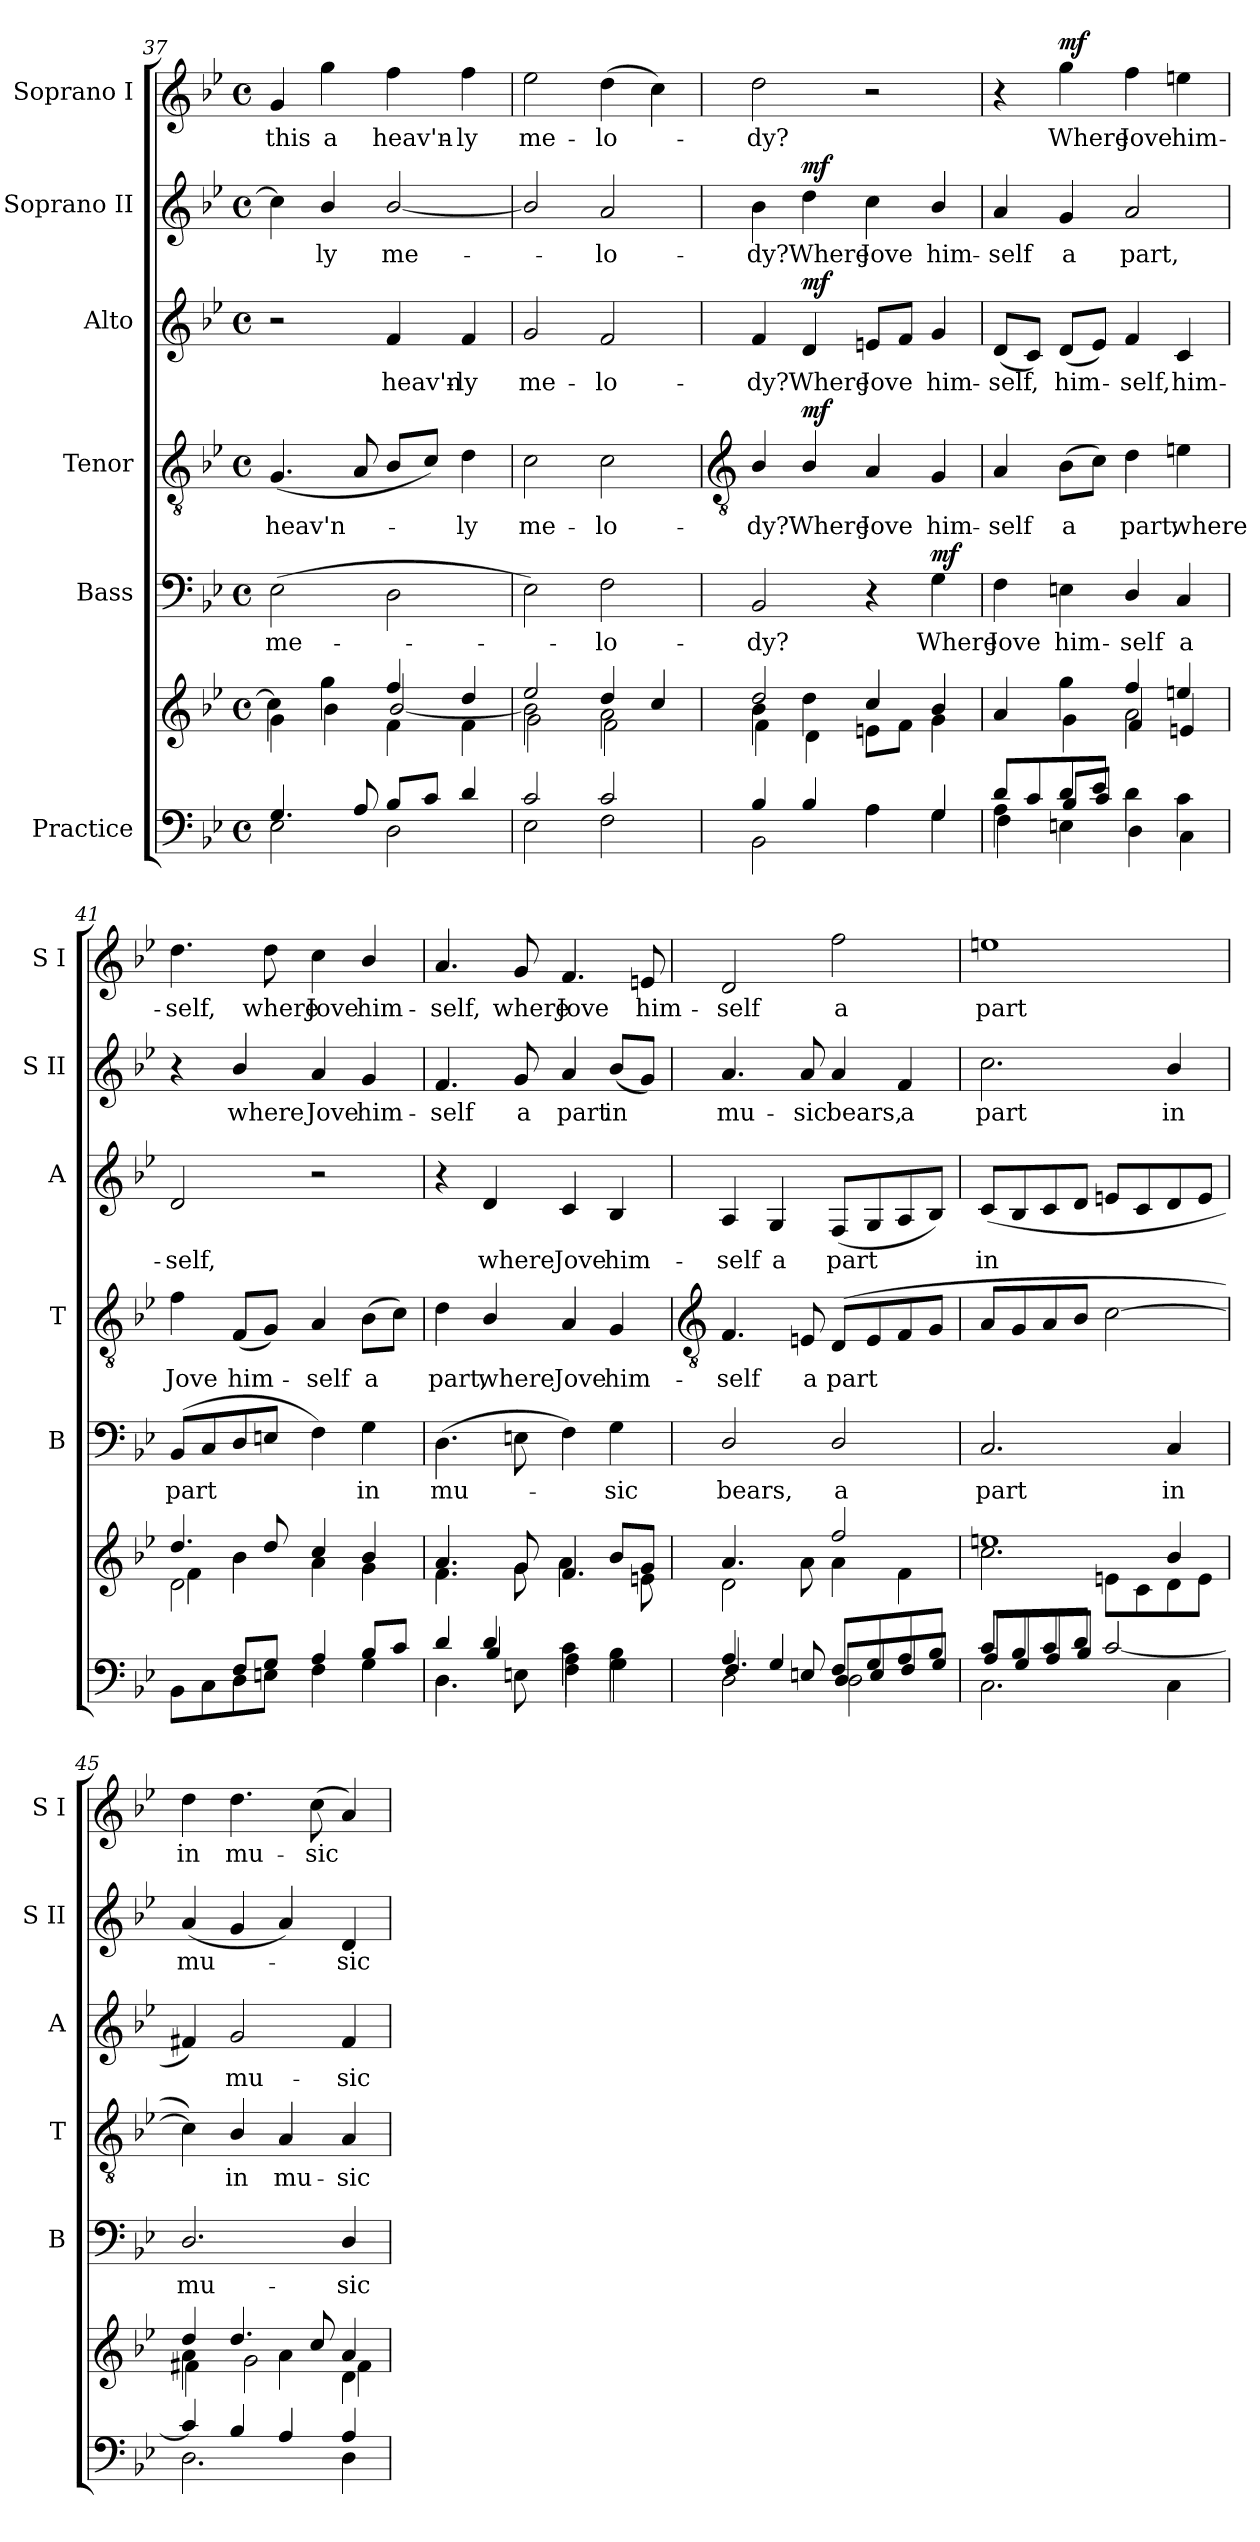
**kern	**kern	**kern	**text	**dynam	**kern	**text	**dynam	**kern	**text	**dynam	**kern	**text	**dynam	**kern	**text	**dynam
*part6	*part6	*part5	*part5	*part5	*part4	*part4	*part4	*part3	*part3	*part3	*part2	*part2	*part2	*part1	*part1	*part1
*staff7	*staff6	*staff5	*staff5	*staff5	*staff4	*staff4	*staff4	*staff3	*staff3	*staff3	*staff2	*staff2	*staff2	*staff1	*staff1	*staff1
*I"Practice	*	*I"Bass	*	*	*I"Tenor	*	*	*I"Alto	*	*	*I"Soprano II	*	*	*I"Soprano I	*	*
*	*	*I'B	*	*	*I'T	*	*	*I'A	*	*	*I'S II	*	*	*I'S I	*	*
*clefF4	*clefG2	*clefF4	*	*	*clefGv2	*	*	*clefG2	*	*	*clefG2	*	*	*clefG2	*	*
*k[b-e-]	*k[b-e-]	*k[b-e-]	*	*	*k[b-e-]	*	*	*k[b-e-]	*	*	*k[b-e-]	*	*	*k[b-e-]	*	*
*B-:	*B-:	*B-:	*	*	*B-:	*	*	*B-:	*	*	*B-:	*	*	*B-:	*	*
*M4/4	*M4/4	*M4/4	*	*	*M4/4	*	*	*M4/4	*	*	*M4/4	*	*	*M4/4	*	*
*met(c)	*met(c)	*met(c)	*	*	*met(c)	*	*	*met(c)	*	*	*met(c)	*	*	*met(c)	*	*
=37	=37	=37	=37	=37	=37	=37	=37	=37	=37	=37	=37	=37	=37	=37	=37	=37
*^	*^	*	*	*	*	*	*	*	*	*	*	*	*	*	*	*
*	*	*	*^	*	*	*	*	*	*	*	*	*	*	*	*	*	*	*
!	!	!	!	!	!	!LO:LY:b	!	!	!LO:LY:b	!	!	!	!	!	!	!	!	!LO:LY:b	!
4.G/	2E-\	4g\	4cc]	2ryy	(>2E-	me-	.	(<4.G	heav'n-	.	2r	.	.	4cc]	.	.	4g	this	.
!	!	!	!	!	!	!	!	!	!	!	!	!	!	!	!LO:LY:b	!	!	!LO:LY:b	!
.	.	4gg\	4b-\	.	.	.	.	.	.	.	.	.	.	4b-/	ly	.	4gg	a	.
8A/	.	.	.	.	.	.	.	8A	.	.	.	.	.	.	.	.	.	.	.
!	!	!	!	!	!	!	!	!	!	!	!	!LO:LY:b	!	!	!LO:LY:b	!	!	!LO:LY:b	!
8B-/L	2D\	4ff/	[2b-/	4f\	2D	.	.	8B-/L	.	.	4f	heav'n-	.	[2b-/	me-	.	4ff	heav'n-	.
8c/J	.	.	.	.	.	.	.	8c/J)	.	.	.	.	.	.	.	.	.	.	.
!	!	!	!	!	!	!	!	!	!LO:LY:b	!	!	!LO:LY:b	!	!	!	!	!	!LO:LY:b	!
4d/	.	4dd/	.	4f\	.	.	.	4d	ly	.	4f	-ly	.	.	.	.	4ff	-ly	.
=38	=38	=38	=38	=38	=38	=38	=38	=38	=38	=38	=38	=38	=38	=38	=38	=38	=38	=38	=38
!	!	!	!	!	!	!	!	!	!LO:LY:b	!	!	!LO:LY:b	!	!	!	!	!	!LO:LY:b	!
2c	2E-\	2ee-/	2b-\]	2g\	2E-)	.	.	2c	me-	.	2g	me-	.	2b-/]	.	.	2ee-	me-	.
!	!	!	!	!	!	!LO:LY:b	!	!	!LO:LY:b	!	!	!LO:LY:b	!	!	!LO:LY:b	!	!	!LO:LY:b	!
2c	2F\	4dd/	2a\	2f\	2F	lo-	.	2c	-lo-	.	2f	-lo-	.	2a	lo-	.	(>4dd	-lo-	.
.	.	4cc/	.	.	.	.	.	.	.	.	.	.	.	.	.	.	4cc)	.	.
!!LO:LB:g=z
=39	=39	=39	=39	=39	=39	=39	=39	=39	=39	=39	=39	=39	=39	=39	=39	=39	=39	=39	=39
*	*	*	*	*	*	*	*	*clefGv2	*	*	*	*	*	*	*	*	*	*	*
!	!	!	!	!	!	!LO:LY:b	!	!	!LO:LY:b	!	!	!LO:LY:b	!	!	!LO:LY:b	!	!	!LO:LY:b	!
4B-/	2BB-\	2dd/	4b-	4f\	2BB-	-dy?	.	4B-/	-dy?	.	4f	-dy?	.	4b-	-dy?	.	2dd	dy?	.
!	!	!	!	!	!	!	!	!	!LO:LY:b	!LO:DY:b	!	!LO:LY:b	!LO:DY:b	!	!LO:LY:b	!LO:DY:b	!	!	!
4B-/	.	.	4dd	4d\	.	.	.	4B-/	Where	mf	4d	Where	mf	4dd	Where	mf	.	.	.
!	!	!	!	!	!	!	!	!	!LO:LY:b	!	!	!LO:LY:b	!	!	!LO:LY:b	!	!	!	!
4A\	4ryy	2ryy	4cc/	8en\L	4r	.	.	4A	Jove	.	8enL	Jove	.	4cc	Jove	.	2r	.	.
.	.	.	.	8f\J	.	.	.	.	.	.	8fJ	.	.	.	.	.	.	.	.
!	!	!	!	!	!	!LO:LY:b	!LO:DY:b	!	!LO:LY:b	!	!	!LO:LY:b	!	!	!LO:LY:b	!	!	!	!
4G	4G\	.	4b-/	4g\	4G	Where	mf	4G	him-	.	4g	him-	.	4b-/	him-	.	.	.	.
=40	=40	=40	=40	=40	=40	=40	=40	=40	=40	=40	=40	=40	=40	=40	=40	=40	=40	=40	=40
*	*^	*	*	*^	*	*	*	*	*	*	*	*	*	*	*	*	*	*	*
!	!	!	!	!	!	!	!	!LO:LY:b	!	!	!LO:LY:b	!	!	!LO:LY:b	!	!	!LO:LY:b	!	!	!	!
8d/L	4A	4F\	4ryy	4a	2ryy	2.ryy	4F	Jove	.	4A	-self	.	(<8dL	-self,	.	4a	-self	.	4r	.	.
8c/	.	.	.	.	.	.	.	.	.	.	.	.	8cJ)	.	.	.	.	.	.	.	.
!	!	!	!	!	!	!	!	!LO:LY:b	!	!	!LO:LY:b	!	!	!LO:LY:b	!	!	!LO:LY:b	!	!	!LO:LY:b	!LO:DY:b
8d/	8B-/L	4En\	4gg\	4g\	.	.	4En	him-	.	(>8B-L	a	.	(<8dL	him-	.	4g	a	.	4gg	Where	mf
8e-/J	8c/J	.	.	.	.	.	.	.	.	8cJ)	.	.	8e-J)	.	.	.	.	.	.	.	.
!	!	!	!	!	!	!	!	!LO:LY:b	!	!	!LO:LY:b	!	!	!LO:LY:b	!	!	!LO:LY:b	!	!	!LO:LY:b	!
4ryy	4d	4D\	4ff/	2a\	4f	.	4D/	-self	.	4d	part,	.	4f	self,	.	2a	part,	.	4ff	Jove	.
!	!	!	!	!	!	!	!	!LO:LY:b	!	!	!LO:LY:b	!	!	!LO:LY:b	!	!	!	!	!	!LO:LY:b	!
4c\	4ryy	4C\	4een/	.	4ryy	4en/	4C	a	.	4en	where	.	4c	him-	.	.	.	.	4een	him-	.
=41	=41	=41	=41	=41	=41	=41	=41	=41	=41	=41	=41	=41	=41	=41	=41	=41	=41	=41	=41	=41	=41
!	!	!	!	!	!	!	!	!LO:LY:b	!	!	!LO:LY:b	!	!	!LO:LY:b	!	!	!	!	!	!LO:LY:b	!
*	*v	*v	*	*	*	*	*	*	*	*	*	*	*	*	*	*	*	*	*	*	*
4ryy	8BB-\L	4.dd/	4ryy	2d\	4f\	(<8BB-L	part	.	4f	Jove	.	2d	-self,	.	4r	.	.	4.dd	-self,	.
.	8C\	.	.	.	.	8C	.	.	.	.	.	.	.	.	.	.	.	.	.	.
!	!	!	!	!	!	!	!	!	!	!LO:LY:b	!	!	!	!	!	!LO:LY:b	!	!	!	!
8FL	8D\	.	4b-\	.	2.ryy	8D	.	.	(<8FL	him-	.	.	.	.	4b-/	where	.	.	.	.
!	!	!	!	!	!	!	!	!	!	!	!	!	!	!	!	!	!	!	!LO:LY:b	!
8GJ	8En\J	8dd/	.	.	.	8EnJ	.	.	8GJ)	.	.	.	.	.	.	.	.	8dd	where	.
!	!	!	!	!	!	!	!	!	!	!LO:LY:b	!	!	!	!	!	!LO:LY:b	!	!	!LO:LY:b	!
4A	4F\	4cc/	4a	2ryy	.	4F)	.	.	4A	self	.	2r	.	.	4a	Jove	.	4cc	Jove	.
!	!	!	!	!	!	!	!LO:LY:b	!	!	!LO:LY:b	!	!	!	!	!	!LO:LY:b	!	!	!LO:LY:b	!
8B-/L	4G\	4b-/	4g	.	.	4G	in	.	(>8B-L	a	.	.	.	.	4g	him-	.	4b-/	him-	.
8c/J	.	.	.	.	.	.	.	.	8cJ)	.	.	.	.	.	.	.	.	.	.	.
*	*	*	*	*v	*v	*	*	*	*	*	*	*	*	*	*	*	*	*	*	*
=42	=42	=42	=42	=42	=42	=42	=42	=42	=42	=42	=42	=42	=42	=42	=42	=42	=42	=42	=42
*	*^	*	*	*	*	*	*	*	*	*	*	*	*	*	*	*	*	*	*
!	!	!	!	!	!	!	!LO:LY:b	!	!	!LO:LY:b	!	!	!	!	!	!LO:LY:b	!	!	!LO:LY:b	!
4ryy	4d/	4.D\	4.a/	4.f	4ryy	(>4.D	mu-	.	4d	part,	.	4r	.	.	4.f	-self	.	4.a	-self,	.
!	!	!	!	!	!	!	!	!	!	!LO:LY:b	!	!	!LO:LY:b	!	!	!	!	!	!	!
4d/	4B-/	.	.	.	2.ryy	.	.	.	4B-/	where	.	4d	where	.	.	.	.	.	.	.
!	!	!	!	!	!	!	!	!	!	!	!	!	!	!	!	!LO:LY:b	!	!	!LO:LY:b	!
.	.	8En\L	8g/	8g	.	8EnL	.	.	.	.	.	.	.	.	8g	a	.	8g	where	.
!	!	!	!	!	!	!	!	!	!	!LO:LY:b	!	!	!LO:LY:b	!	!	!LO:LY:b	!	!	!LO:LY:b	!
4c\	4A	4F\	4.f/	4a	.	4F)	.	.	4A	Jove	.	4c	Jove	.	4a	part	.	4.f	Jove	.
!	!	!	!	!	!	!	!LO:LY:b	!	!	!LO:LY:b	!	!	!LO:LY:b	!	!	!LO:LY:b	!	!	!	!
4B-\	4G	4G\	.	8b-L	.	4G	sic	.	4G	him-	.	4B-	him-	.	(<8b-L	in	.	.	.	.
!	!	!	!	!	!	!	!	!	!	!	!	!	!	!	!	!	!	!	!LO:LY:b	!
.	.	.	8en\	8g/J	.	.	.	.	.	.	.	.	.	.	8gJ)	.	.	8en	him-	.
*	*	*	*v	*v	*v	*	*	*	*	*	*	*	*	*	*	*	*	*	*	*
!!LO:LB:g=z
=43	=43	=43	=43	=43	=43	=43	=43	=43	=43	=43	=43	=43	=43	=43	=43	=43	=43	=43
*	*	*	*	*	*	*	*clefGv2	*	*	*	*	*	*	*	*	*	*	*
*	*	*	*^	*	*	*	*	*	*	*	*	*	*	*	*	*	*	*
!	!	!	!	!	!	!LO:LY:b	!	!	!LO:LY:b	!	!	!LO:LY:b	!	!	!LO:LY:b	!	!	!LO:LY:b	!
4A/	4.F/	2D\	2d\	4.a/	2D/	bears,	.	4.F	-self	.	4A	-self	.	4.a	mu-	.	2d	-self	.
!	!	!	!	!	!	!	!	!	!	!	!	!LO:LY:b	!	!	!	!	!	!	!
4G/	.	.	.	.	.	.	.	.	.	.	4G	a	.	.	.	.	.	.	.
!	!	!	!	!	!	!	!	!	!LO:LY:b	!	!	!	!	!	!LO:LY:b	!	!	!	!
.	8En/	.	.	8a	.	.	.	8En	a	.	.	.	.	8a	-sic	.	.	.	.
!	!	!	!	!	!	!LO:LY:b	!	!	!LO:LY:b	!	!	!LO:LY:b	!	!	!LO:LY:b	!	!	!LO:LY:b	!
8F/L	8D/L	2D\	2ff/	4a\	2D/	a	.	(<8DL	part	.	(<8FL	part	.	4a	bears,	.	2ff	a	.
8G/	8E/	.	.	.	.	.	.	8E	.	.	8G	.	.	.	.	.	.	.	.
!	!	!	!	!	!	!	!	!	!	!	!	!	!	!	!LO:LY:b	!	!	!	!
8A/	8F/	.	.	4f\	.	.	.	8F	.	.	8A	.	.	4f	a	.	.	.	.
8B-/J	8G/J	.	.	.	.	.	.	8GJ	.	.	8B-J)	.	.	.	.	.	.	.	.
=44	=44	=44	=44	=44	=44	=44	=44	=44	=44	=44	=44	=44	=44	=44	=44	=44	=44	=44	=44
*	*	*	*	*^	*	*	*	*	*	*	*	*	*	*	*	*	*	*	*
!	!	!	!	!	!	!	!LO:LY:b	!	!	!	!	!	!LO:LY:b	!	!	!LO:LY:b	!	!	!LO:LY:b	!
8c/L	8A/L	2.C\	1een/	2.cc	2ryy	2.C	part	.	8AL	.	.	(<8cL	in	.	2.cc	part	.	1een	part	.
8B-/	8G/	.	.	.	.	.	.	.	8G	.	.	8B-	.	.	.	.	.	.	.	.
8c/	8A/	.	.	.	.	.	.	.	8A	.	.	8c	.	.	.	.	.	.	.	.
8d/J	8B-/J	.	.	.	.	.	.	.	8B-J	.	.	8dJ	.	.	.	.	.	.	.	.
2ryy	[2c/	.	.	.	8en\L	.	.	.	[2c	.	.	8enL	.	.	.	.	.	.	.	.
.	.	.	.	.	8c\	.	.	.	.	.	.	8c	.	.	.	.	.	.	.	.
!	!	!	!	!	!	!	!LO:LY:b	!	!	!	!	!	!	!	!	!LO:LY:b	!	!	!	!
.	.	4C\	.	4b-/	8d\	4C	in	.	.	.	.	8d	.	.	4b-/	in	.	.	.	.
.	.	.	.	.	8e\J	.	.	.	.	.	.	8eJ	.	.	.	.	.	.	.	.
*	*v	*v	*	*	*	*	*	*	*	*	*	*	*	*	*	*	*	*	*	*
=45	=45	=45	=45	=45	=45	=45	=45	=45	=45	=45	=45	=45	=45	=45	=45	=45	=45	=45	=45
!	!	!	!	!	!	!LO:LY:b	!	!	!	!	!	!	!	!	!LO:LY:b	!	!	!LO:LY:b	!
4c/]	2.D\	4dd/	4a	4f#X\	2.D/	mu-	.	4c])	.	.	4f#X)	.	.	(<4a	mu-	.	4dd	in	.
!	!	!	!	!	!	!	!	!	!LO:LY:b	!	!	!LO:LY:b	!	!	!	!	!	!LO:LY:b	!
4B-/	.	4.dd/	4g\yy	2g\	.	.	.	4B-/	in	.	2g	mu-	.	4g	.	.	4.dd	mu-	.
!	!	!	!	!	!	!	!	!	!LO:LY:b	!	!	!	!	!	!	!	!	!	!
4A/	.	.	4a\	.	.	.	.	4A	mu-	.	.	.	.	4a)	.	.	.	.	.
!	!	!	!	!	!	!	!	!	!	!	!	!	!	!	!	!	!	!LO:LY:b	!
.	.	8cc/L	.	.	.	.	.	.	.	.	.	.	.	.	.	.	(<8ccL	-sic	.
!	!	!	!	!	!	!LO:LY:b	!	!	!LO:LY:b	!	!	!LO:LY:b	!	!	!LO:LY:b	!	!	!	!
4A	4D\	4a/	4d	4f#\	4D/	-sic	.	4A	-sic	.	4f#	-sic	.	4d	sic	.	4a)	.	.
*v	*v	*	*	*	*	*	*	*	*	*	*	*	*	*	*	*	*	*	*
*	*v	*v	*v	*	*	*	*	*	*	*	*	*	*	*	*	*	*	*
=	=	=	=	=	=	=	=	=	=	=	=	=	=	=	=	=
*-	*-	*-	*-	*-	*-	*-	*-	*-	*-	*-	*-	*-	*-	*-	*-	*-
